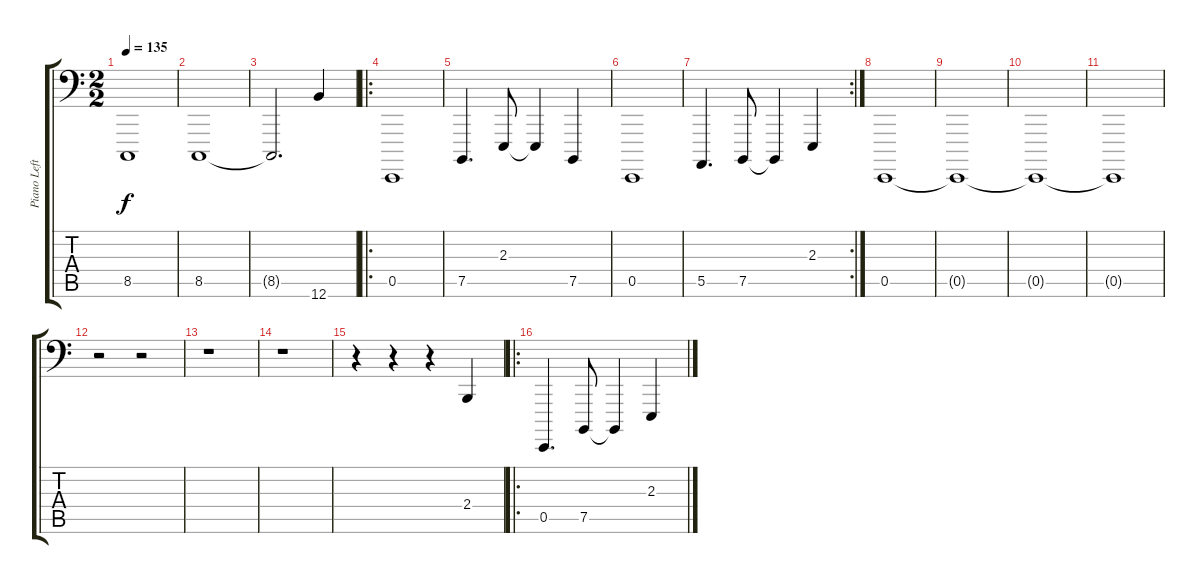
\track ("Piano Left Hand" "Piano Left") {instrument electricgrandpiano}
\staff {score tabs}
\tuning (E4 G2 D1 A1 E0 B-1) {hide}
\ts (2 2)
\tempo 135
\clef f4
\ks c
8.5{t}.1{dy f} |
8.5.1 |
8.5{t}.2{d} 12.6.4 |
\ro
0.5.1 |
7.5.4{d} 2.3.8 2.3{t}.4 7.5.4 |
0.5.1 |
\rc 2
5.5.4{d} 7.5.8 7.5{t}.4 2.3.4 |
0.5.1 |
0.5{t}.1 |
0.5{t}.1 |
0.5{t}.1 |
r.2 r.2 |
r.1 |
r.1 |
r.4 r.4 r.4 2.4.4 |
\ro
0.5.4{d} 7.5.8 7.5{t}.4 2.3.4
